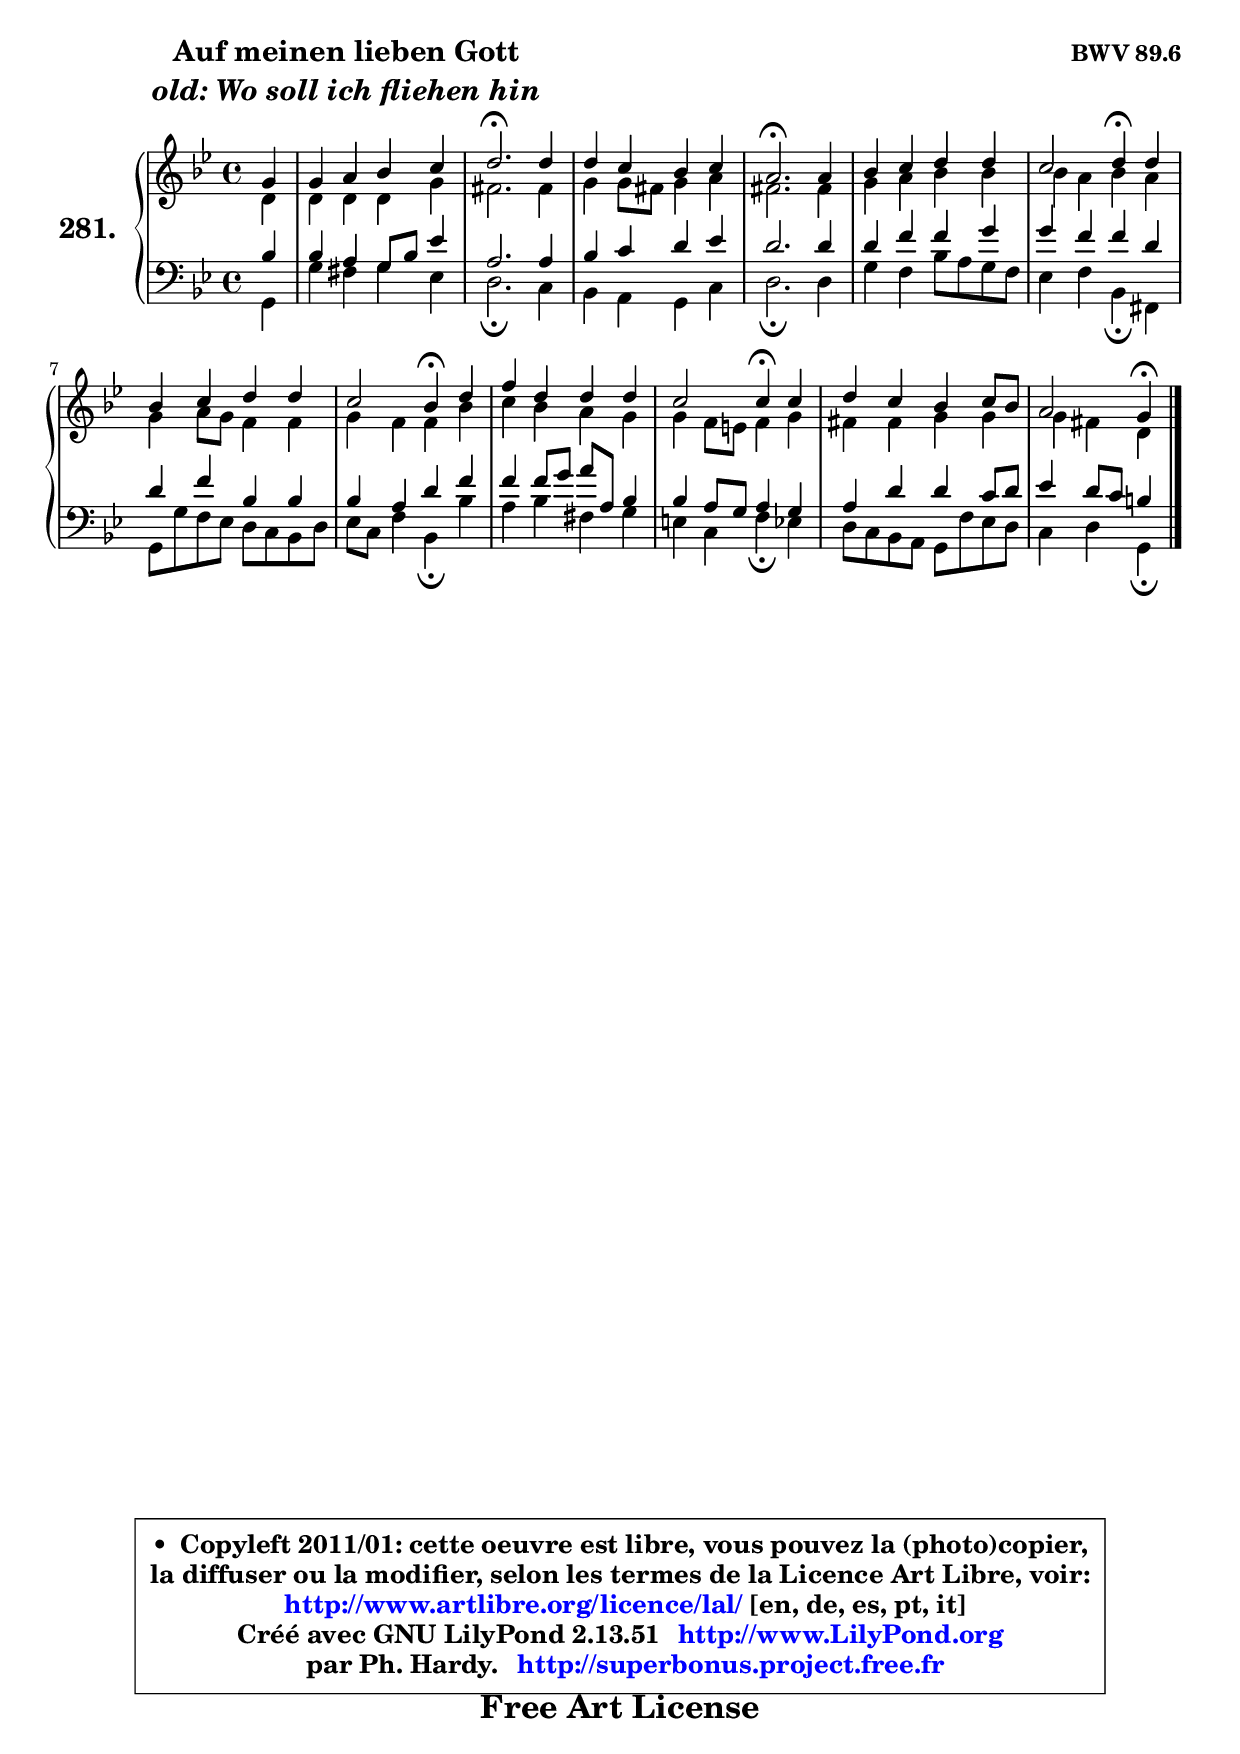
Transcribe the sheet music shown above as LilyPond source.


\version "2.13.51"

    \paper {
%	system-system-spacing #'padding = #0.1
%	score-system-spacing #'padding = #0.1
%	ragged-bottom = ##f
%	ragged-last-bottom = ##f
	}

    \header {
      opus = \markup { \bold "BWV 89.6" }
      piece = \markup { \hspace #9 \fontsize #2 \bold \column \center-align { \line { "Auf meinen lieben Gott" }
                     \line { \italic "old: Wo soll ich fliehen hin" }
                 } }
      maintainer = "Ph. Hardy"
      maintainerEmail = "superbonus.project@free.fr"
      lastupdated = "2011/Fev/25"
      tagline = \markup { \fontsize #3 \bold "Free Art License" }
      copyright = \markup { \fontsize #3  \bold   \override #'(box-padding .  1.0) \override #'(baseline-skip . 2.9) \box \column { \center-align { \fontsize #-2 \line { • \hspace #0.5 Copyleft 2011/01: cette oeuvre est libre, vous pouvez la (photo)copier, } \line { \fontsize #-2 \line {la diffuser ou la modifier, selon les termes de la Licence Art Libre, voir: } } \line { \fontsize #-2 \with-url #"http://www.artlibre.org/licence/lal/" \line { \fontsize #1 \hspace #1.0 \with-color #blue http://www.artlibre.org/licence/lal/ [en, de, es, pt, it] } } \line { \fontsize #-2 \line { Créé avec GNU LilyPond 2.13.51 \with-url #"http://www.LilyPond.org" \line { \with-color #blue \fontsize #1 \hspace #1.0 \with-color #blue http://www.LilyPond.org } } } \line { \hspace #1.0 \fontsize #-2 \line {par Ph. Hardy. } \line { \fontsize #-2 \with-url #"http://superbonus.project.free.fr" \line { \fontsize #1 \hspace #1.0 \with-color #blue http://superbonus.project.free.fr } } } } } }

	  }

  guidemidi = {
        r4 |
        R1 |
        \tempo 4 = 40 r2. \tempo 4 = 78 r4 |
        R1 |
        \tempo 4 = 40 r2. \tempo 4 = 78 r4 |
        R1 |
        r2 \tempo 4 = 30 r4 \tempo 4 = 78 r4 |
        R1 |
        r2 \tempo 4 = 30 r4 \tempo 4 = 78 r4 |
        R1 |
        r2 \tempo 4 = 30 r4 \tempo 4 = 78 r4 |
        R1 |
        r2 \tempo 4 = 30 r4 
	}

  upper = {
	\time 4/4
	\key g \minor
	\clef treble
	\partial 4
	\voiceOne
	<< { 
	% SOPRANO
	\set Voice.midiInstrument = "acoustic grand"
	\relative c'' {
        g4 |
        g4 a bes c |
        d2.\fermata d4 |
        d4 c bes c |
        a2.\fermata a4 |
        bes4 c d d |
        c2 d4\fermata d |
        bes4 c d d |
        c2 bes4\fermata d |
        f4 d d d |
        c2 c4\fermata c |
        d4 c bes c8 bes |
        a2 g4\fermata
        \bar "|."
	} % fin de relative
	}

	\context Voice="1" { \voiceTwo 
	% ALTO
	\set Voice.midiInstrument = "acoustic grand"
	\relative c' {
        d4 |
        d4 d d g |
        fis2. fis4 |
        g4 g8 fis g4 a |
        fis2. fis4 |
        g4 a bes bes |
        bes4 a bes a |
        g4 a8 g f4 f |
        g4 f f bes |
        c4 bes a g |
        g4 f8 e f4 g |
        fis4 fis g g |
        g4 fis d
        \bar "|."
	} % fin de relative
	\oneVoice
	} >>
	}

    lower = {
	\time 4/4
	\key g \minor
	\clef bass
	\partial 4
	\voiceOne
	<< { 
	% TENOR
	\set Voice.midiInstrument = "acoustic grand"
	\relative c' {
        bes4 |
        bes4 a g8 bes es4 |
        a,2. a4 |
        bes4 c d es |
        d2. d4 |
        d4 f f g |
        g4 f f d |
        d4 f bes, bes |
        bes4 a d f |
        f4 f8 g a a, bes4 |
        bes4 a8 g a4 g |
        a4 d d c8 d |
        es4 d8 c b4
        \bar "|."
	} % fin de relative
	}
	\context Voice="1" { \voiceTwo 
	% BASS
	\set Voice.midiInstrument = "acoustic grand"
	\relative c {
        g4 |
        g'4 fis g es |
        d2.\fermata c4 |
        bes4 a g c |
        d2.\fermata d4 |
        g4 f bes8 a g f |
        es4 f bes,\fermata fis |
        g8 g' f es d c bes d |
        es8 c f4 bes,\fermata bes' |
        a4 bes fis g |
        e4 c f\fermata es |
        d8 c bes a g f' es d |
        c4 d g,\fermata
        \bar "|."
	} % fin de relative
	\oneVoice
	} >>
	}


    \score { 

	\new PianoStaff <<
	\set PianoStaff.instrumentName = \markup { \bold \huge "281." }
	\new Staff = "upper" \upper
	\new Staff = "lower" \lower
	>>

    \layout {
%	ragged-last = ##f
	   }

         } % fin de score

  \score {
    \unfoldRepeats { << \guidemidi \upper \lower >> }
    \midi {
    \context {
     \Staff
      \remove "Staff_performer"
               }

     \context {
      \Voice
       \consists "Staff_performer"
                }

     \context { 
      \Score
      tempoWholesPerMinute = #(ly:make-moment 78 4)
		}
	    }
	}

